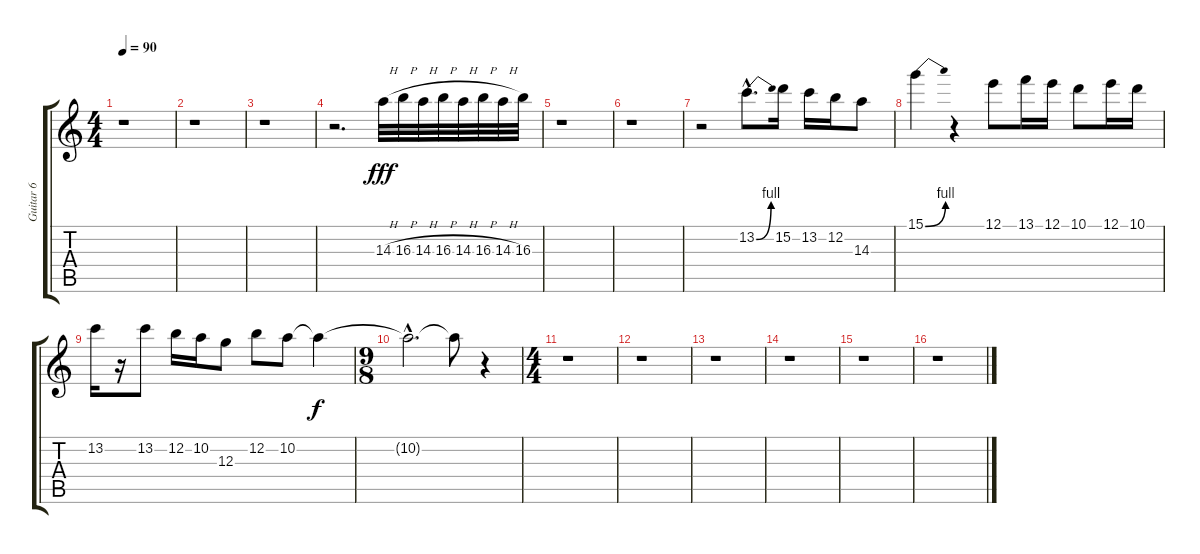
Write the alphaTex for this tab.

\track ("Guitar 6" "Guitar 6") {instrument distortionguitar}
\staff {score tabs}
\tuning (E4 B3 G3 D3 A2 E2) {hide}
\ts (4 4)
\tempo 90
\clef g2
\ks c
r.1{dy fff} |
r.1 |
r.1 |
r.2{d} 14.3{h}.32 16.3{h}.32 14.3{h}.32 16.3{h}.32 14.3{h}.32 16.3{h}.32 14.3{h}.32 16.3.32 |
r.1 |
r.1 |
r.2 13.2{be (bend 0 0 60 4) hac}.8{d} 15.2.16 13.2.16 12.2.16 14.3.8 |
15.1{be (bend 0 0 60 4)}.4 r.4 12.1.8 13.1.16 12.1.16 10.1.8 12.1.16 10.1.16 |
13.2.16 r.16 13.2.8 12.2.16 10.2.16 12.3.8 12.2.8 10.2.8 10.2{t}.4{dy f} |
\ts (9 8)
10.2{hac t}.2{d} 10.2{t}.8 r.4 |
\ts (4 4)
r.1 |
r.1 |
r.1 |
r.1 |
r.1 |
r.1
